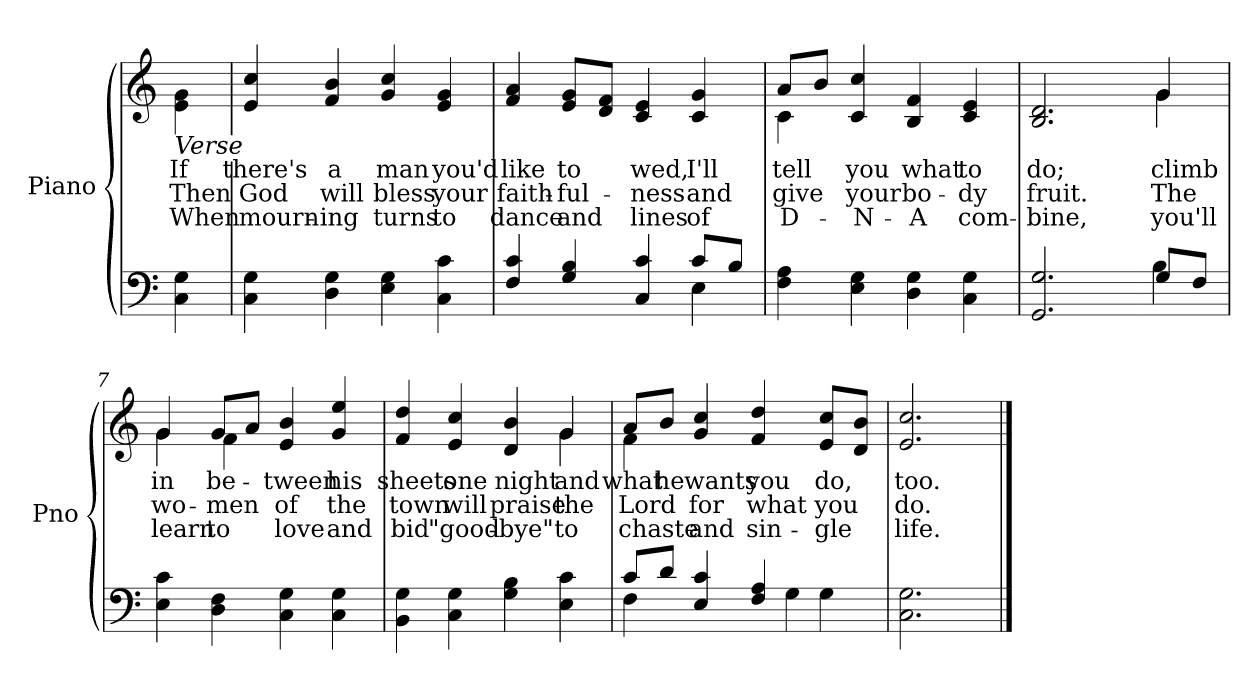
**kern	**kern	**text	**text	**text
*part2	*part1	*part1	*part1	*part1
*staff2	*staff1	*staff1	*staff1	*staff1
*I"Piano	*I"Piano	*	*	*
*I'Pno	*I'Pno	*	*	*
*clefF4	*clefG2	*	*	*
*k[]	*k[]	*	*	*
=1	=1	=1	=1	=1
!	!LO:TX:b:i:t=Verse	!	!	!
!	!	!LO:LY:b	!LO:LY:b	!LO:LY:b
4C\ 4G\	4e\ 4g\	If	Then	When
=2	=2	=2	=2	=2
!	!	!LO:LY:b	!LO:LY:b	!LO:LY:b
4C\ 4G\	4e/ 4cc/	there's	God	mourn-
!	!	!LO:LY:b	!LO:LY:b	!LO:LY:b
4D\ 4G\	4f/ 4b/	a	will	-ing
!	!	!LO:LY:b	!LO:LY:b	!LO:LY:b
4E\ 4G\	4g/ 4cc/	man	bless	turns
!	!	!LO:LY:b	!LO:LY:b	!LO:LY:b
4C\ 4c\	4e/ 4g/	you'd	your	to
=3	=3	=3	=3	=3
*^	*	*	*	*
!	!	!	!LO:LY:b	!LO:LY:b	!LO:LY:b
4F/ 4c/	2.ryy	4f/ 4a/	like	faith-	dance
!	!	!	!LO:LY:b	!LO:LY:b	!LO:LY:b
4G/ 4B/	.	8e/ 8g/L	to	-ful-	and
.	.	8d/ 8f/J	.	.	.
!	!	!	!LO:LY:b	!LO:LY:b	!LO:LY:b
4C/ 4c/	.	4c/ 4e/	wed,	-ness	lines
!	!	!	!LO:LY:b	!LO:LY:b	!LO:LY:b
8c/L	4E\	4c/ 4g/	I'll	and	of
8B/J	.	.	.	.	.
*v	*v	*	*	*	*
=4	=4	=4	=4	=4
!	!	!LO:LY:b	!LO:LY:b	!LO:LY:b
*	*^	*	*	*
4F\ 4A\	8a/L	4c\	tell	give	D-
.	8b/J	.	.	.	.
!	!	!	!LO:LY:b	!LO:LY:b	!LO:LY:b
4E\ 4G\	4c/ 4cc/	2.ryy	you	your	-N-
!	!	!	!LO:LY:b	!LO:LY:b	!LO:LY:b
4D\ 4G\	4B/ 4f/	.	what	bo-	-A
!	!	!	!LO:LY:b	!LO:LY:b	!LO:LY:b
4C\ 4G\	4c/ 4e/	.	to	-dy	com-
*	*v	*v	*	*	*
=5	=5	=5	=5	=5
!	!	!LO:LY:b	!LO:LY:b	!LO:LY:b
2.GG/ 2.G/	2.B/ 2.d/	do;	fruit.	-bine,
!!LO:LB:g=z
=6-	=6-	=6-	=6-	=6-
*^	*	*	*	*
!	!	!	!LO:LY:b	!LO:LY:b	!LO:LY:b
*	*	*^	*	*	*
8G/L	4B\	4g/	4g\	climb	The	you'll
8F/J	.	.	.	.	.	.
*v	*v	*	*	*	*	*
=7	=7	=7	=7	=7	=7
!	!	!	!LO:LY:b	!LO:LY:b	!LO:LY:b
4E\ 4c\	4g/	4g\	in	wo-	learn
!	!	!	!LO:LY:b	!LO:LY:b	!LO:LY:b
4D\ 4F\	8g/L	4f\	be-	-men	to
.	8a/J	.	.	.	.
!	!	!	!LO:LY:b	!LO:LY:b	!LO:LY:b
4C\ 4G\	4e/ 4b/	2ryy	-tween	of	love
!	!	!	!LO:LY:b	!LO:LY:b	!LO:LY:b
4C\ 4G\	4g/ 4ee/	.	his	the	and
=8	=8	=8	=8	=8	=8
!	!	!	!LO:LY:b	!LO:LY:b	!LO:LY:b
4BB\ 4G\	4f/ 4dd/	2.ryy	sheets	town	bid
!	!	!	!LO:LY:b	!LO:LY:b	!LO:LY:b
4C\ 4G\	4e/ 4cc/	.	one	will	"good-
!	!	!	!LO:LY:b	!LO:LY:b	!LO:LY:b
4G\ 4B\	4d/ 4b/	.	night	praise	-bye"
!	!	!	!LO:LY:b	!LO:LY:b	!LO:LY:b
4E\ 4c\	4g/	4g\	and	the	to
=9	=9	=9	=9	=9	=9
*^	*	*	*	*	*
!	!	!	!	!LO:LY:b	!LO:LY:b	!LO:LY:b
8c/L	4F\	8a/L	4f\	what	Lord	chaste
!	!	!	!	!LO:LY:b	!	!
8d/J	.	8b/J	.	he	.	.
!	!	!	!	!LO:LY:b	!LO:LY:b	!LO:LY:b
4E/ 4c/	4.ryy	4g/ 4cc/	2.ryy	wants	for	and
!	!	!	!	!LO:LY:b	!LO:LY:b	!LO:LY:b
4F/ 4A/	.	4f/ 4dd/	.	you	what	sin-
.	4G\	.	.	.	.	.
!	!	!	!	!LO:LY:b	!LO:LY:b	!LO:LY:b
4G\	.	8e/ 8cc/L	.	do,	you	-gle
.	8ryy	8d/ 8b/J	.	.	.	.
*	*	*v	*v	*	*	*
=10	=10	=10	=10	=10	=10
!	!	!	!LO:LY:b	!LO:LY:b	!LO:LY:b
*v	*v	*	*	*	*
2.C\ 2.G\	2.e/ 2.cc/	too.	do.	life.
==	==	==	==	==
*-	*-	*-	*-	*-
